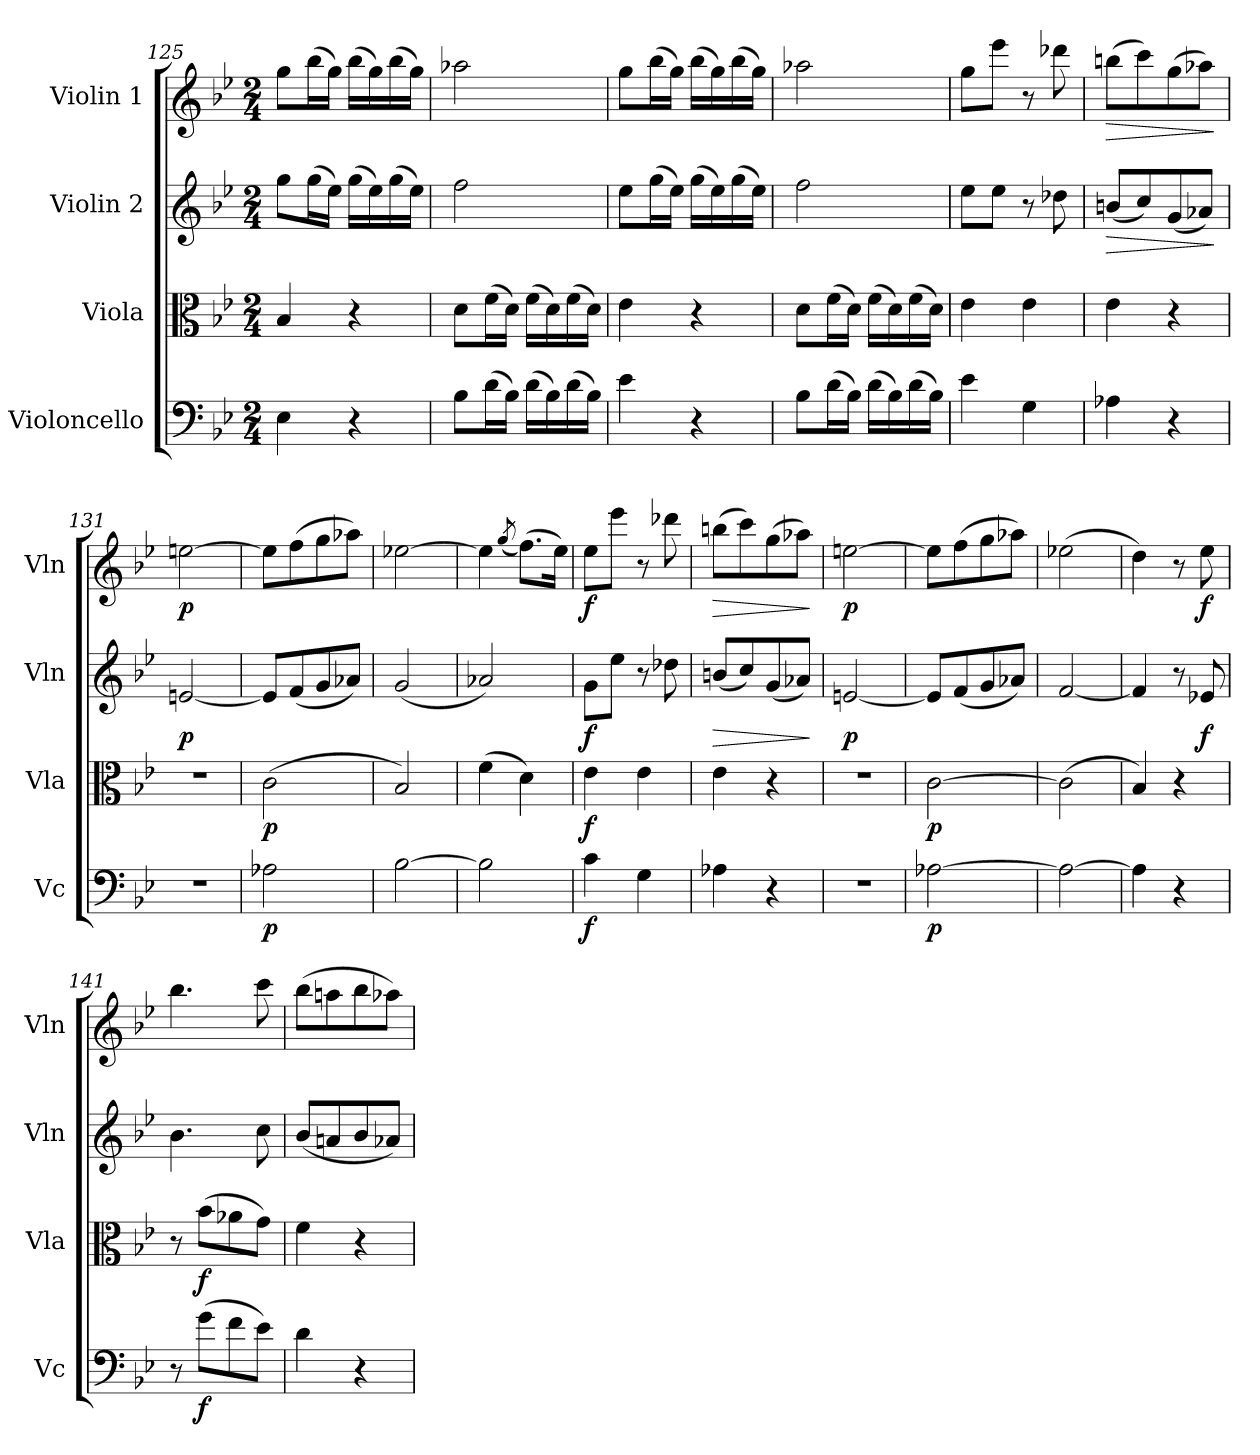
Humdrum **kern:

**kern	**dynam	**kern	**dynam	**kern	**dynam	**kern	**dynam
*part4	*part4	*part3	*part3	*part2	*part2	*part1	*part1
*staff4	*staff4	*staff3	*staff3	*staff2	*staff2	*staff1	*staff1
*I"Violoncello	*	*I"Viola	*	*I"Violin 2	*	*I"Violin 1	*
*I'Vc	*	*I'Vla	*	*I'Vln	*	*I'Vln	*
*clefF4	*	*clefC3	*	*clefG2	*	*clefG2	*
*k[b-e-]	*	*k[b-e-]	*	*k[b-e-]	*	*k[b-e-]	*
*M2/4	*	*M2/4	*	*M2/4	*	*M2/4	*
=125	=125	=125	=125	=125	=125	=125	=125
4E-\	.	4B-/	.	8gg\L	.	8gg\L	.
.	.	.	.	(>16gg\L	.	(>16bb-\L	.
.	.	.	.	16ee-\JJ)	.	16gg\JJ)	.
4r	.	4r	.	(>16gg\LL	.	(>16bb-\LL	.
.	.	.	.	16ee-\)	.	16gg\)	.
.	.	.	.	(>16gg\	.	(>16bb-\	.
.	.	.	.	16ee-\JJ)	.	16gg\JJ)	.
=126	=126	=126	=126	=126	=126	=126	=126
8B-\L	.	8d\L	.	2ff\	.	2aa-X\	.
(>16d\L	.	(>16f\L	.	.	.	.	.
16B-\JJ)	.	16d\JJ)	.	.	.	.	.
(>16d\LL	.	(>16f\LL	.	.	.	.	.
16B-\)	.	16d\)	.	.	.	.	.
(>16d\	.	(>16f\	.	.	.	.	.
16B-\JJ)	.	16d\JJ)	.	.	.	.	.
=127	=127	=127	=127	=127	=127	=127	=127
4e-\	.	4e-\	.	8ee-\L	.	8gg\L	.
.	.	.	.	(>16gg\L	.	(>16bb-\L	.
.	.	.	.	16ee-\JJ)	.	16gg\JJ)	.
4r	.	4r	.	(>16gg\LL	.	(>16bb-\LL	.
.	.	.	.	16ee-\)	.	16gg\)	.
.	.	.	.	(>16gg\	.	(>16bb-\	.
.	.	.	.	16ee-\JJ)	.	16gg\JJ)	.
!!LO:PB:g=z
=128	=128	=128	=128	=128	=128	=128	=128
8B-\L	.	8d\L	.	2ff\	.	2aa-X\	.
(>16d\L	.	(>16f\L	.	.	.	.	.
16B-\JJ)	.	16d\JJ)	.	.	.	.	.
(>16d\LL	.	(>16f\LL	.	.	.	.	.
16B-\)	.	16d\)	.	.	.	.	.
(>16d\	.	(>16f\	.	.	.	.	.
16B-\JJ)	.	16d\JJ)	.	.	.	.	.
=129	=129	=129	=129	=129	=129	=129	=129
4e-\	.	4e-\	.	8ee-\L	.	8gg\L	.
.	.	.	.	8ee-\J	.	8eee-\J	.
4G\	.	4e-\	.	8r	.	8r	.
.	.	.	.	8dd-X\	.	8ddd-X\	.
=130	=130	=130	=130	=130	=130	=130	=130
!	!	!	!	!	!LO:HP:b	!	!LO:HP:b
4A-X\	.	4e-\	.	(<8bn/L	>	(>8bbn\L	>
.	.	.	.	8cc/)	.	8ccc\)	.
4r	.	4r	.	(<8g/	.	(>8gg\	.
.	.	.	.	8a-X/J)	.	8aa-X\J)	.
.	.	.	.	.	]	.	]
=131	=131	=131	=131	=131	=131	=131	=131
!	!	!	!	!	!LO:DY:b	!	!LO:DY:b
2r	.	2r	.	[2en/	p	[2een\	p
=132	=132	=132	=132	=132	=132	=132	=132
!	!LO:DY:b	!	!LO:DY:b	!	!	!	!
2A-X\	p	(>2c\	p	8e/L]	.	8ee\L]	.
.	.	.	.	(<8f/	.	(>8ff\	.
.	.	.	.	8g/	.	8gg\	.
.	.	.	.	8a-X/J)	.	8aa-X\J)	.
=133	=133	=133	=133	=133	=133	=133	=133
[2B-\	.	2B-/)	.	(<2g/	.	[2ee-X\	.
!!LO:LB:g=z
=134	=134	=134	=134	=134	=134	=134	=134
2B-\]	.	(>4f\	.	2a-X/)	.	4ee-\]	.
.	.	.	.	.	.	(<8qgg/	.
.	.	4d\)	.	.	.	(>8.ff\L)	.
.	.	.	.	.	.	16ee-\Jk)	.
=135	=135	=135	=135	=135	=135	=135	=135
!	!LO:DY:b	!	!LO:DY:b	!	!LO:DY:b	!	!LO:DY:b
4c\	f	4e-\	f	8g\L	f	8ee-\L	f
.	.	.	.	8ee-\J	.	8eee-\J	.
4G\	.	4e-\	.	8r	.	8r	.
.	.	.	.	8dd-X\	.	8ddd-X\	.
=136	=136	=136	=136	=136	=136	=136	=136
!	!	!	!	!	!LO:HP:b	!	!LO:HP:b
4A-X\	.	4e-\	.	(<8bn/L	>	(>8bbn\L	>
.	.	.	.	8cc/)	.	8ccc\)	.
4r	.	4r	.	(<8g/	.	(>8gg\	.
.	.	.	.	8a-X/J)	.	8aa-X\J)	.
.	.	.	.	.	]	.	]
=137	=137	=137	=137	=137	=137	=137	=137
!	!	!	!	!	!LO:DY:b	!	!LO:DY:b
2r	.	2r	.	[2en/	p	[2een\	p
=138	=138	=138	=138	=138	=138	=138	=138
!	!LO:DY:b	!	!LO:DY:b	!	!	!	!
[2A-X\	p	[2c\	p	8e/L]	.	8ee\L]	.
.	.	.	.	(<8f/	.	(>8ff\	.
.	.	.	.	8g/	.	8gg\	.
.	.	.	.	8a-X/J)	.	8aa-X\J)	.
=139	=139	=139	=139	=139	=139	=139	=139
2A-\_	.	(>2c\]	.	[2f/	.	(>2ee-X\	.
=140	=140	=140	=140	=140	=140	=140	=140
4A-\]	.	4B-/)	.	4f/]	.	4dd\)	.
4r	.	4r	.	8r	.	8r	.
!	!	!	!	!	!LO:DY:b	!	!LO:DY:b
.	.	.	.	8e-X/	f	8ee-\	f
!!LO:LB:g=z
=141	=141	=141	=141	=141	=141	=141	=141
8r	.	8r	.	4.b-\	.	4.bb-\	.
!	!LO:DY:b	!	!LO:DY:b	!	!	!	!
(>8g\L	f	(>8b-\L	f	.	.	.	.
8f\	.	8a-X\	.	.	.	.	.
8e-\J)	.	8g\J)	.	8cc\	.	8ccc\	.
=142	=142	=142	=142	=142	=142	=142	=142
4d\	.	4f\	.	(<8b-/L	.	(>8bb-\L	.
.	.	.	.	8an/	.	8aan\	.
4r	.	4r	.	8b-/	.	8bb-\	.
.	.	.	.	8a-X/J)	.	8aa-X\J)	.
=	=	=	=	=	=	=	=
*-	*-	*-	*-	*-	*-	*-	*-
